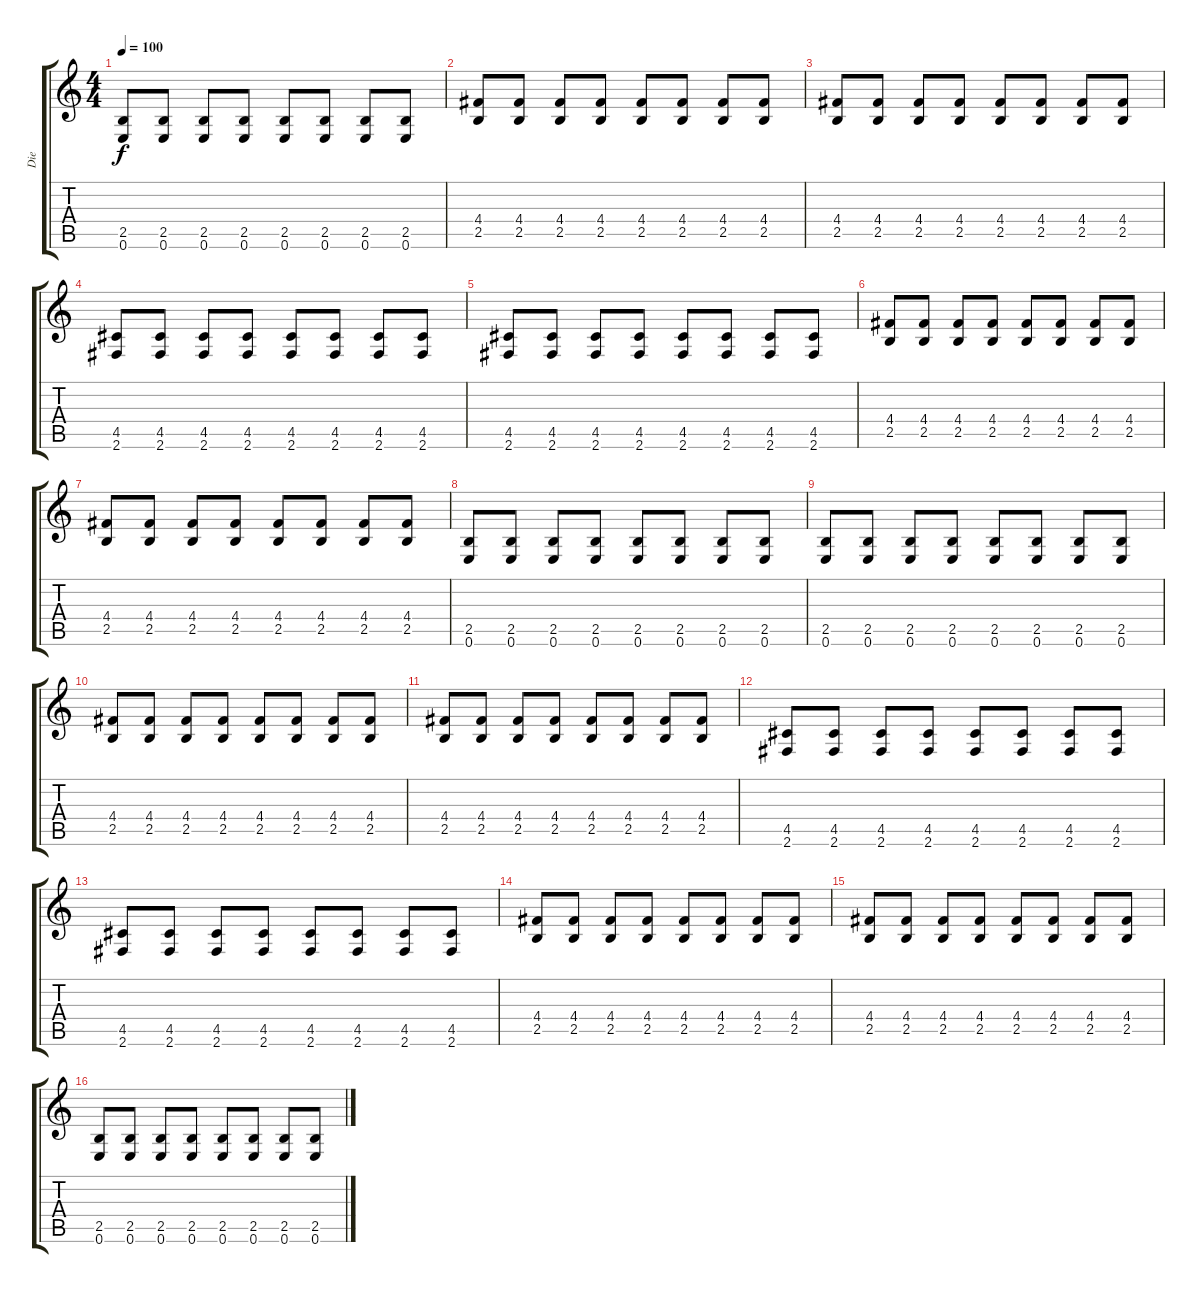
\track ("Die" "Die") {instrument electricguitarclean}
\staff {score tabs}
\tuning (E4 B3 G3 D3 A2 E2) {hide}
\ts (4 4)
\tempo 100
\clef g2
\ks c
(2.5 0.6).8{dy f} (2.5 0.6).8 (2.5 0.6).8 (2.5 0.6).8 (2.5 0.6).8 (2.5 0.6).8 (2.5 0.6).8 (2.5 0.6).8 |
(4.4 2.5).8 (4.4 2.5).8 (4.4 2.5).8 (4.4 2.5).8 (4.4 2.5).8 (4.4 2.5).8 (4.4 2.5).8 (4.4 2.5).8 |
(4.4 2.5).8 (4.4 2.5).8 (4.4 2.5).8 (4.4 2.5).8 (4.4 2.5).8 (4.4 2.5).8 (4.4 2.5).8 (4.4 2.5).8 |
(4.5 2.6).8 (4.5 2.6).8 (4.5 2.6).8 (4.5 2.6).8 (4.5 2.6).8 (4.5 2.6).8 (4.5 2.6).8 (4.5 2.6).8 |
(4.5 2.6).8 (4.5 2.6).8 (4.5 2.6).8 (4.5 2.6).8 (4.5 2.6).8 (4.5 2.6).8 (4.5 2.6).8 (4.5 2.6).8 |
(4.4 2.5).8 (4.4 2.5).8 (4.4 2.5).8 (4.4 2.5).8 (4.4 2.5).8 (4.4 2.5).8 (4.4 2.5).8 (4.4 2.5).8 |
(4.4 2.5).8 (4.4 2.5).8 (4.4 2.5).8 (4.4 2.5).8 (4.4 2.5).8 (4.4 2.5).8 (4.4 2.5).8 (4.4 2.5).8 |
(2.5 0.6).8{volume 10} (2.5 0.6).8 (2.5 0.6).8 (2.5 0.6).8 (2.5 0.6).8 (2.5 0.6).8 (2.5 0.6).8 (2.5 0.6).8 |
(2.5 0.6).8 (2.5 0.6).8 (2.5 0.6).8 (2.5 0.6).8 (2.5 0.6).8 (2.5 0.6).8 (2.5 0.6).8 (2.5 0.6).8 |
(4.4 2.5).8 (4.4 2.5).8 (4.4 2.5).8 (4.4 2.5).8 (4.4 2.5).8 (4.4 2.5).8 (4.4 2.5).8 (4.4 2.5).8 |
(4.4 2.5).8 (4.4 2.5).8 (4.4 2.5).8 (4.4 2.5).8 (4.4 2.5).8 (4.4 2.5).8 (4.4 2.5).8 (4.4 2.5).8 |
(4.5 2.6).8 (4.5 2.6).8 (4.5 2.6).8 (4.5 2.6).8 (4.5 2.6).8 (4.5 2.6).8 (4.5 2.6).8 (4.5 2.6).8 |
(4.5 2.6).8 (4.5 2.6).8 (4.5 2.6).8 (4.5 2.6).8 (4.5 2.6).8 (4.5 2.6).8 (4.5 2.6).8 (4.5 2.6).8 |
(4.4 2.5).8 (4.4 2.5).8 (4.4 2.5).8 (4.4 2.5).8 (4.4 2.5).8 (4.4 2.5).8 (4.4 2.5).8 (4.4 2.5).8 |
(4.4 2.5).8 (4.4 2.5).8 (4.4 2.5).8 (4.4 2.5).8 (4.4 2.5).8 (4.4 2.5).8 (4.4 2.5).8 (4.4 2.5).8 |
(2.5 0.6).8 (2.5 0.6).8 (2.5 0.6).8 (2.5 0.6).8 (2.5 0.6).8 (2.5 0.6).8 (2.5 0.6).8 (2.5 0.6).8
